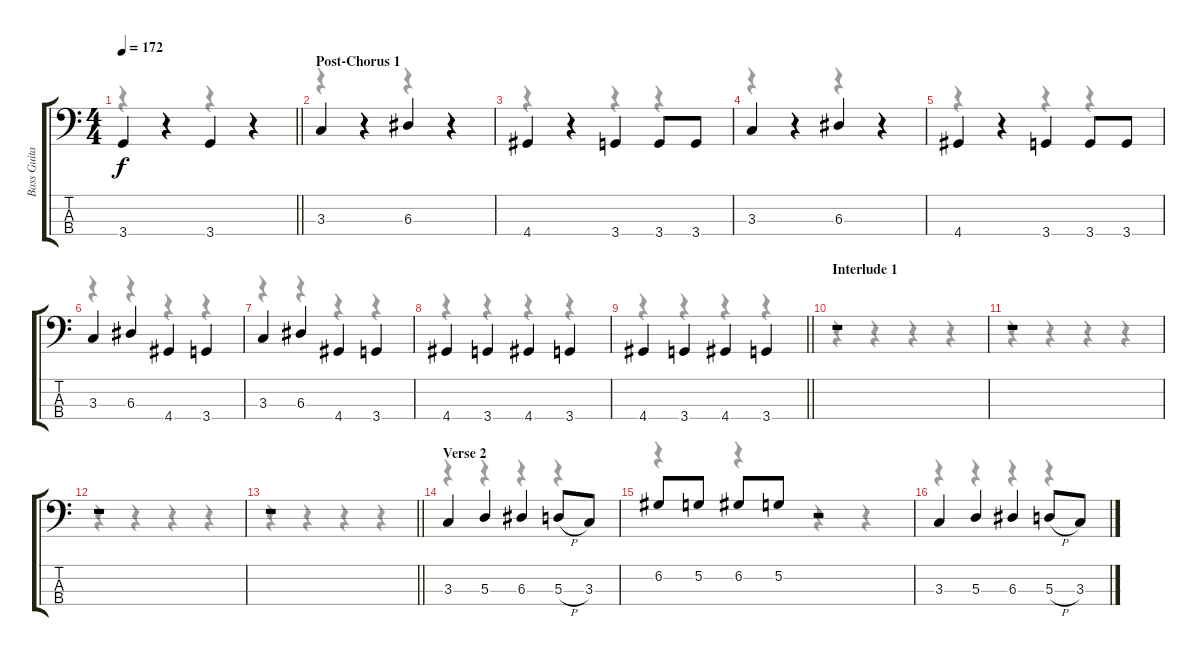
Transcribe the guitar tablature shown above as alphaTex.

\track ("Bass Guitar" "Bass Guita") {instrument electricbasspick}
\staff {score tabs}
\tuning (G2 D2 A1 E1) {hide}
\voice
\ts (4 4)
\tempo 172
\clef f4
\barLineRight lightlight
\ks c
3.4.4{dy f} r.4 3.4.4 r.4 |
\section ("" "Post-Chorus 1")
3.3.4 r.4 6.3.4 r.4 |
4.4.4 r.4 3.4.4 3.4.8 3.4.8 |
3.3.4 r.4 6.3.4 r.4 |
4.4.4 r.4 3.4.4 3.4.8 3.4.8 |
3.3.4 6.3.4 4.4.4 3.4.4 |
3.3.4 6.3.4 4.4.4 3.4.4 |
4.4.4 3.4.4 4.4.4 3.4.4 |
\barLineRight lightlight
4.4.4 3.4.4 4.4.4 3.4.4 |
\section ("" "Interlude 1")
r.1 |
r.1 |
r.1 |
\barLineRight lightlight
r.1 |
\section ("" "Verse 2")
3.3.4 5.3.4 6.3.4 5.3{h}.8 3.3.8 |
6.2.8 5.2.8 6.2.8 5.2.8 r.2 |
3.3.4 5.3.4 6.3.4 5.3{h}.8 3.3.8
\voice
\clef f4
\ottava regular
\simile none
\barLineRight lightlight
\ks c
r.4{dy f} r.4 r.4 r.4 |
r.4 r.4 r.4 r.4 |
r.4 r.4 r.4 r.4 |
r.4 r.4 r.4 r.4 |
r.4 r.4 r.4 r.4 |
r.4 r.4 r.4 r.4 |
r.4 r.4 r.4 r.4 |
r.4 r.4 r.4 r.4 |
\barLineRight lightlight
r.4 r.4 r.4 r.4 |
r.4 r.4 r.4 r.4 |
r.4 r.4 r.4 r.4 |
r.4 r.4 r.4 r.4 |
\barLineRight lightlight
r.4 r.4 r.4 r.4 |
r.4 r.4 r.4 r.4 |
r.4 r.4 r.4 r.4 |
r.4 r.4 r.4 r.4
